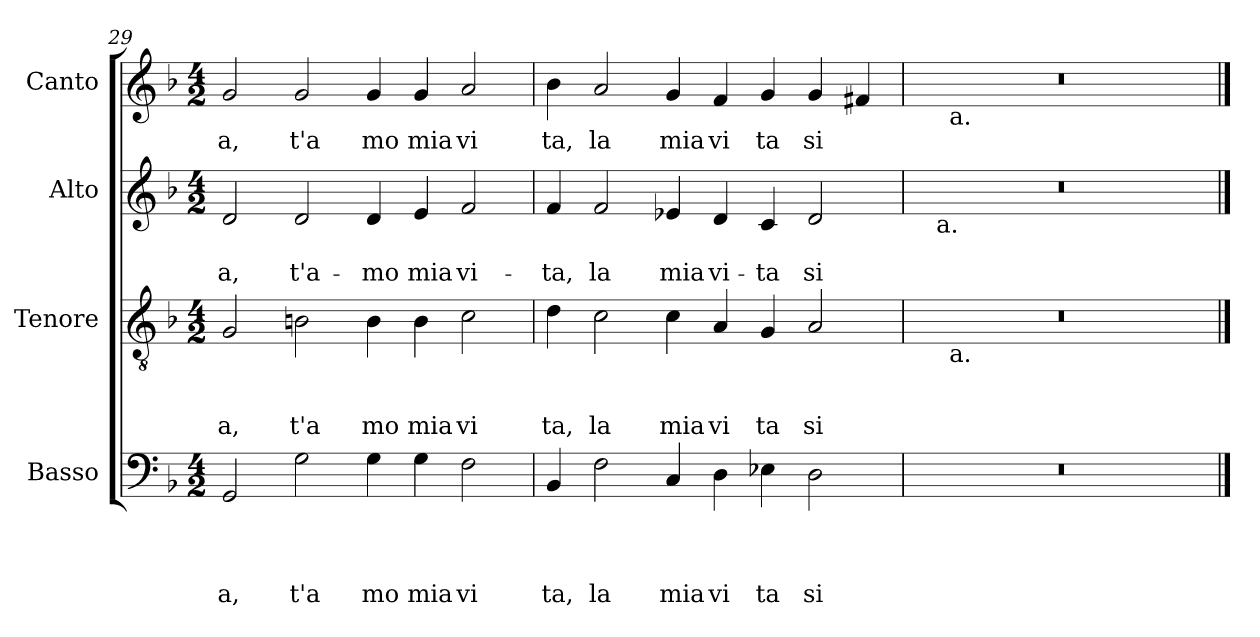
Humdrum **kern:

**kern	**text	**text	**text	**text	**kern	**text	**text	**text	**kern	**text	**text	**kern	**text
*part4	*part4	*part4	*part4	*part4	*part3	*part3	*part3	*part3	*part2	*part2	*part2	*part1	*part1
*staff4	*staff4	*staff4	*staff4	*staff4	*staff3	*staff3	*staff3	*staff3	*staff2	*staff2	*staff2	*staff1	*staff1
*I"Basso	*	*	*	*	*I"Tenore	*	*	*	*I"Alto	*	*	*I"Canto	*
*clefF4	*	*	*	*	*clefGv2	*	*	*	*clefG2	*	*	*clefG2	*
*k[b-]	*	*	*	*	*k[b-]	*	*	*	*k[b-]	*	*	*k[b-]	*
*F:	*	*	*	*	*F:	*	*	*	*F:	*	*	*F:	*
*M4/2	*	*	*	*	*M4/2	*	*	*	*M4/2	*	*	*M4/2	*
=29	=29	=29	=29	=29	=29	=29	=29	=29	=29	=29	=29	=29	=29
!	!	!	!	!LO:LY:b	!	!	!	!LO:LY:b	!	!	!LO:LY:b	!	!LO:LY:b
2GG/	.	.	.	a,	2G/	.	.	a,	2d/	.	-a,	2g/	a,
!	!	!	!	!LO:LY:b	!	!	!	!LO:LY:b	!	!	!LO:LY:b	!	!LO:LY:b
2G\	.	.	.	t'a	2Bn\	.	.	t'a	2d/	.	t'a-	2g/	t'a
!	!	!	!	!LO:LY:b	!	!	!	!LO:LY:b	!	!	!LO:LY:b	!	!LO:LY:b
4G\	.	.	.	mo	4B\	.	.	mo	4d/	.	-mo	4g/	mo
!	!	!	!	!LO:LY:b	!	!	!	!LO:LY:b	!	!	!LO:LY:b	!	!LO:LY:b
4G\	.	.	.	mia	4B\	.	.	mia	4e/	.	mia	4g/	mia
!	!	!	!	!LO:LY:b	!	!	!	!LO:LY:b	!	!	!LO:LY:b	!	!LO:LY:b
2F\	.	.	.	vi	2c\	.	.	vi	2f/	.	vi-	2a/	vi
=30	=30	=30	=30	=30	=30	=30	=30	=30	=30	=30	=30	=30	=30
!	!	!	!	!LO:LY:b	!	!	!	!LO:LY:b	!	!	!LO:LY:b	!	!LO:LY:b
4BB-/	.	.	.	ta,	4d\	.	.	ta,	4f/	.	-ta,	4b-\	ta,
!	!	!	!	!LO:LY:b	!	!	!	!LO:LY:b	!	!	!LO:LY:b	!	!LO:LY:b
2F\	.	.	.	la	2c\	.	.	la	2f/	.	la	2a/	la
!	!	!	!	!LO:LY:b	!	!	!	!LO:LY:b	!	!	!LO:LY:b	!	!LO:LY:b
4C/	.	.	.	mia	4c\	.	.	mia	4e-X/	.	mia	4g/	mia
!	!	!	!	!LO:LY:b	!	!	!	!LO:LY:b	!	!	!LO:LY:b	!	!LO:LY:b
4D\	.	.	.	vi	4A/	.	.	vi	4d/	.	vi-	4f/	vi
!	!	!	!	!LO:LY:b	!	!	!	!LO:LY:b	!	!	!LO:LY:b	!	!LO:LY:b
4E-X\	.	.	.	ta	4G/	.	.	ta	4c/	.	-ta	4g/	ta
!	!	!	!	!LO:LY:b	!	!	!	!LO:LY:b	!	!	!LO:LY:b	!	!LO:LY:b
2D\	.	.	.	si	2A/	.	.	si	2d/	.	si-	4g/	si
.	.	.	.	.	.	.	.	.	.	.	.	4f#X/	.
=31	=31	=31	=31	=31	=31	=31	=31	=31	=31	=31	=31	=31	=31
*	*	*	*	*	*^	*	*	*	*^	*	*	*^	*
0r	.	.	.	.	0r	8ryy	.	.	.	0r	16.ryy	.	.	0r	8ryy	.
!	!	!	!	!	!	!	!	!	!	!	!LO:TX:b:t=a.	!	!	!	!	!
.	.	.	.	.	.	.	.	.	.	.	1ryy	.	.	.	.	.
!	!	!	!	!	!	!	!	!	!	!	!	!	!	!	!LO:TX:b:t=a.	!
!	!	!	!	!	!	!LO:TX:b:t=a.	!	!	!	!	!	!	!	!	!	!
.	.	.	.	.	.	1...ryy	.	.	.	.	.	.	.	.	1...ryy	.
.	.	.	.	.	.	.	.	.	.	.	2ryy	.	.	.	.	.
.	.	.	.	.	.	.	.	.	.	.	4ryy	.	.	.	.	.
.	.	.	.	.	.	.	.	.	.	.	8ryy	.	.	.	.	.
.	.	.	.	.	.	.	.	.	.	.	32ryy	.	.	.	.	.
*	*	*	*	*	*v	*v	*	*	*	*	*	*	*	*v	*v	*
*	*	*	*	*	*	*	*	*	*v	*v	*	*	*	*
==	==	==	==	==	==	==	==	==	==	==	==	==	==
*-	*-	*-	*-	*-	*-	*-	*-	*-	*-	*-	*-	*-	*-
